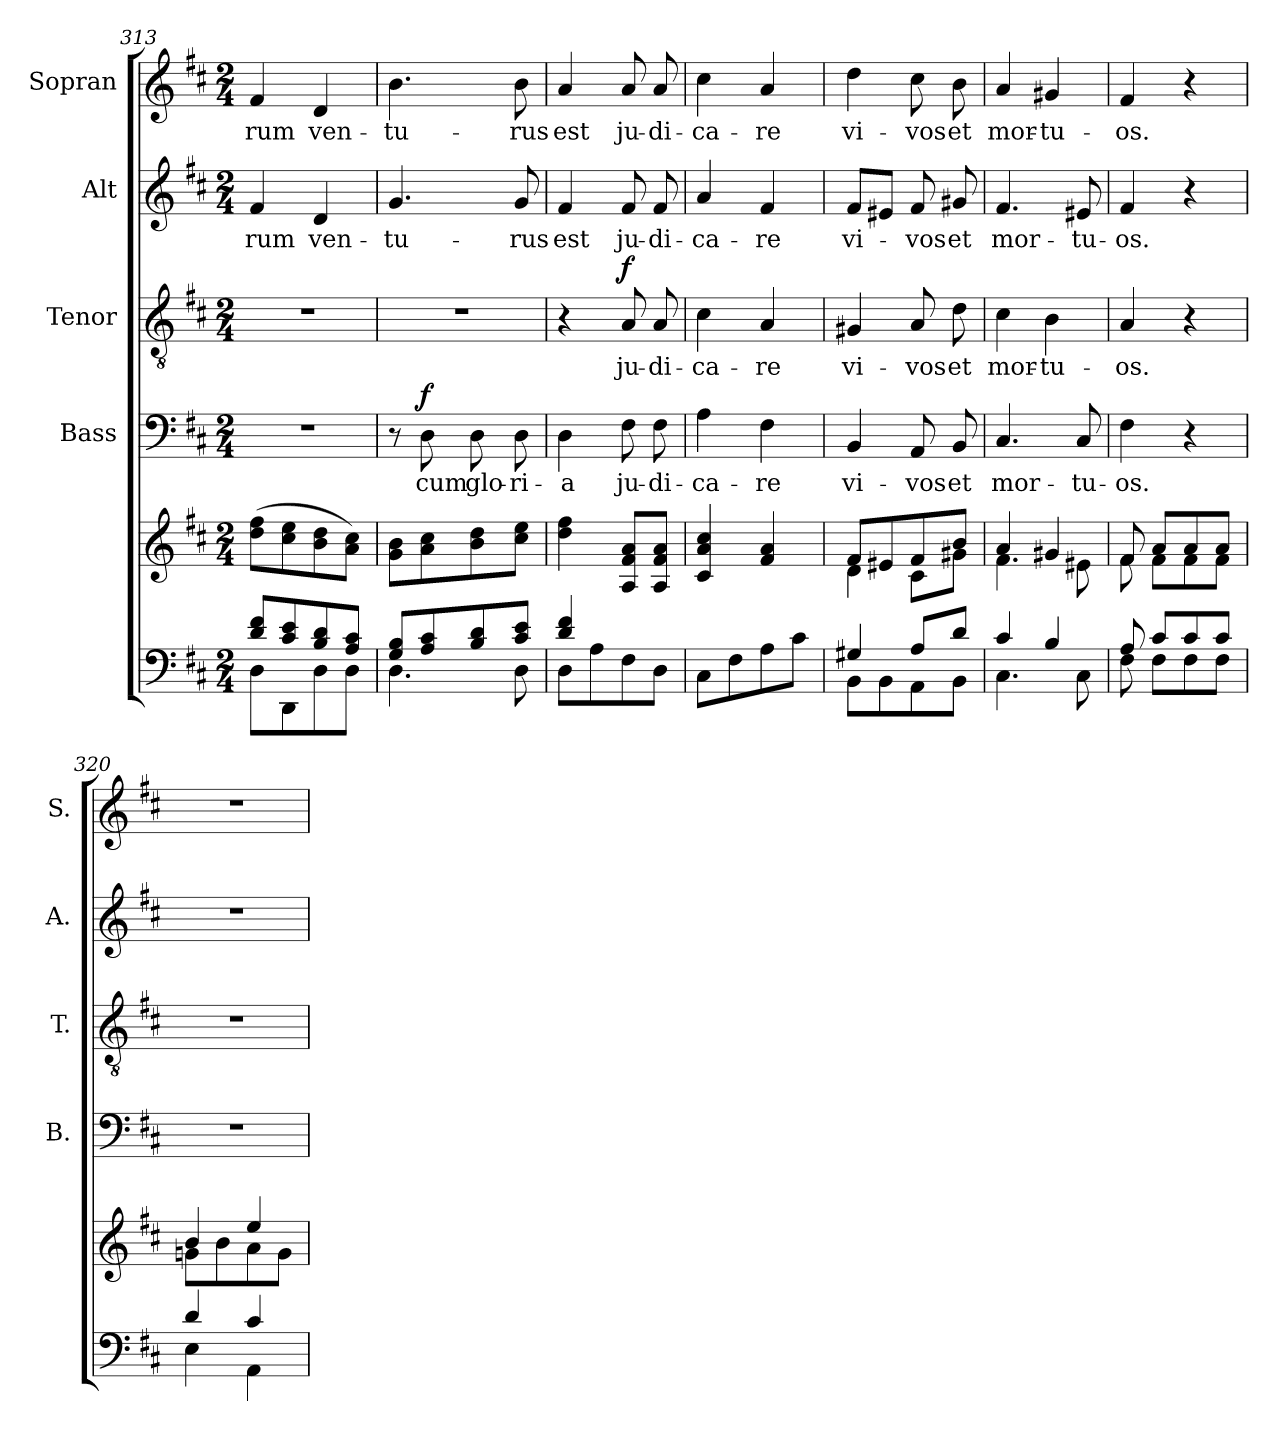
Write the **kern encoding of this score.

**kern	**kern	**kern	**text	**dynam	**kern	**text	**dynam	**kern	**text	**kern	**text
*part5	*part5	*part4	*part4	*part4	*part3	*part3	*part3	*part2	*part2	*part1	*part1
*staff6	*staff5	*staff4	*staff4	*staff4	*staff3	*staff3	*staff3	*staff2	*staff2	*staff1	*staff1
*	*	*I"Bass	*	*	*I"Tenor	*	*	*I"Alt	*	*I"Sopran	*
*	*	*I'B.	*	*	*I'T.	*	*	*I'A.	*	*I'S.	*
*clefF4	*clefG2	*clefF4	*	*	*clefGv2	*	*	*clefG2	*	*clefG2	*
*k[f#c#]	*k[f#c#]	*k[f#c#]	*	*	*k[f#c#]	*	*	*k[f#c#]	*	*k[f#c#]	*
*D:	*D:	*D:	*	*	*D:	*	*	*D:	*	*D:	*
*M2/4	*M2/4	*M2/4	*	*	*M2/4	*	*	*M2/4	*	*M2/4	*
=313	=313	=313	=313	=313	=313	=313	=313	=313	=313	=313	=313
*^	*	*	*	*	*	*	*	*	*	*	*
!	!	!	!	!	!	!	!	!	!	!LO:LY:b	!	!LO:LY:b
8d/ 8f#/L	8D\L	(>8dd\ 8ff#\L	2r	.	.	2r	.	.	4f#/	-rum	4f#/	-rum
8c#/ 8e/	8DD\	8cc#\ 8ee\	.	.	.	.	.	.	.	.	.	.
!	!	!	!	!	!	!	!	!	!	!LO:LY:b	!	!LO:LY:b
8B/ 8d/	8D\	8b\ 8dd\	.	.	.	.	.	.	4d/	ven-	4d/	ven-
8A/ 8c#/J	8D\J	8a\ 8cc#\J)	.	.	.	.	.	.	.	.	.	.
=314	=314	=314	=314	=314	=314	=314	=314	=314	=314	=314	=314	=314
!	!	!	!	!	!	!	!	!	!	!LO:LY:b	!	!LO:LY:b
8G/ 8B/L	4.D\	8g\ 8b\L	8r	.	.	2r	.	.	4.g/	-tu-	4.b\	-tu-
!	!	!	!	!LO:LY:b	!LO:DY:a	!	!	!	!	!	!	!
8A/ 8c#/	.	8a\ 8cc#\	8D\	cum	f	.	.	.	.	.	.	.
!	!	!	!	!LO:LY:b	!	!	!	!	!	!	!	!
8B/ 8d/	.	8b\ 8dd\	8D\	glo-	.	.	.	.	.	.	.	.
!	!	!	!	!LO:LY:b	!	!	!	!	!	!LO:LY:b	!	!LO:LY:b
8c#/ 8e/J	8D\	8cc#\ 8ee\J	8D\	-ri-	.	.	.	.	8g/	-rus	8b\	-rus
=315	=315	=315	=315	=315	=315	=315	=315	=315	=315	=315	=315	=315
!	!	!	!	!LO:LY:b	!	!	!	!	!	!LO:LY:b	!	!LO:LY:b
4d/ 4f#/	8D\L	4dd\ 4ff#\	4D\	-a	.	4r	.	.	4f#/	est	4a/	est
.	8A\	.	.	.	.	.	.	.	.	.	.	.
!	!	!	!	!LO:LY:b	!	!	!LO:LY:b	!LO:DY:a	!	!LO:LY:b	!	!LO:LY:b
4ryy	8F#\	8A/ 8f#/ 8a/L	8F#\	ju-	.	8A/	ju-	f	8f#/	ju-	8a/	ju-
!	!	!	!	!LO:LY:b	!	!	!LO:LY:b	!	!	!LO:LY:b	!	!LO:LY:b
.	8D\J	8A/ 8f#/ 8a/J	8F#\	-di-	.	8A/	-di-	.	8f#/	-di-	8a/	-di-
=316	=316	=316	=316	=316	=316	=316	=316	=316	=316	=316	=316	=316
!	!	!	!	!LO:LY:b	!	!	!LO:LY:b	!	!	!LO:LY:b	!	!LO:LY:b
*v	*v	*	*	*	*	*	*	*	*	*	*	*
8C#\L	4c#/ 4a/ 4cc#/	4A\	-ca-	.	4c#\	-ca-	.	4a/	-ca-	4cc#\	-ca-
8F#\	.	.	.	.	.	.	.	.	.	.	.
!	!	!	!LO:LY:b	!	!	!LO:LY:b	!	!	!LO:LY:b	!	!LO:LY:b
8A\	4f#/ 4a/	4F#\	-re	.	4A/	-re	.	4f#/	-re	4a/	-re
8c#\J	.	.	.	.	.	.	.	.	.	.	.
=317	=317	=317	=317	=317	=317	=317	=317	=317	=317	=317	=317
*^	*^	*	*	*	*	*	*	*	*	*	*
!	!	!	!	!	!LO:LY:b	!	!	!LO:LY:b	!	!	!LO:LY:b	!	!LO:LY:b
4G#X/	8BB\L	8f#/L	4d\	4BB/	vi-	.	4G#X/	vi-	.	8f#/L	vi-	4dd\	vi-
.	8BB\	8e#X/	.	.	.	.	.	.	.	8e#X/J	.	.	.
!	!	!	!	!	!LO:LY:b	!	!	!LO:LY:b	!	!	!LO:LY:b	!	!LO:LY:b
8A/L	8AA\	8f#/	8c#\L	8AA/	-vos	.	8A/	-vos	.	8f#/	-vos	8cc#\	-vos
!	!	!	!	!	!LO:LY:b	!	!	!LO:LY:b	!	!	!LO:LY:b	!	!LO:LY:b
8d/J	8BB\J	8b/J	8g#X\J	8BB/	et	.	8d\	et	.	8g#X/	et	8b\	et
=318	=318	=318	=318	=318	=318	=318	=318	=318	=318	=318	=318	=318	=318
!	!	!	!	!	!LO:LY:b	!	!	!LO:LY:b	!	!	!LO:LY:b	!	!LO:LY:b
4c#/	4.C#\	4a/	4.f#\	4.C#/	mor-	.	4c#\	mor-	.	4.f#/	mor-	4a/	mor-
!	!	!	!	!	!	!	!	!LO:LY:b	!	!	!	!	!LO:LY:b
4B/	.	4g#X/	.	.	.	.	4B\	-tu-	.	.	.	4g#X/	-tu-
!	!	!	!	!	!LO:LY:b	!	!	!	!	!	!LO:LY:b	!	!
.	8C#\	.	8e#X\	8C#/	-tu-	.	.	.	.	8e#X/	-tu-	.	.
=319	=319	=319	=319	=319	=319	=319	=319	=319	=319	=319	=319	=319	=319
!	!	!	!	!	!LO:LY:b	!	!	!LO:LY:b	!	!	!LO:LY:b	!	!LO:LY:b
8A/	8F#\	8f#/	8f#\	4F#\	-os.	.	4A/	-os.	.	4f#/	-os.	4f#/	-os.
8c#/L	8F#\L	8a/L	8f#\L	.	.	.	.	.	.	.	.	.	.
8c#/	8F#\	8a/	8f#\	4r	.	.	4r	.	.	4r	.	4r	.
8c#/J	8F#\J	8a/J	8f#\J	.	.	.	.	.	.	.	.	.	.
!!LO:LB:g=z
=320	=320	=320	=320	=320	=320	=320	=320	=320	=320	=320	=320	=320	=320
4d/	4E\	4b/	8gn\L	2r	.	.	2r	.	.	2r	.	2r	.
.	.	.	8b\	.	.	.	.	.	.	.	.	.	.
4c#/	4AA\	4ee/	8a\	.	.	.	.	.	.	.	.	.	.
.	.	.	8g\J	.	.	.	.	.	.	.	.	.	.
*v	*v	*	*	*	*	*	*	*	*	*	*	*	*
*	*v	*v	*	*	*	*	*	*	*	*	*	*
=	=	=	=	=	=	=	=	=	=	=	=
*-	*-	*-	*-	*-	*-	*-	*-	*-	*-	*-	*-
